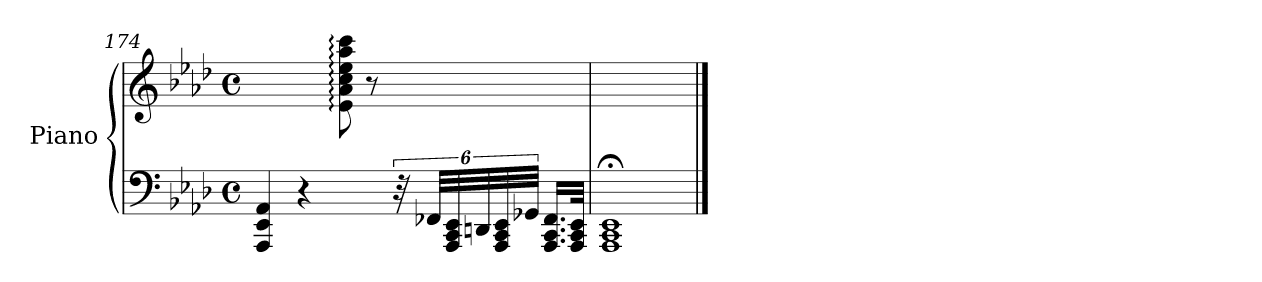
**kern	**kern
*part1	*part1
*staff2	*staff1
*I"Piano	*
*I'Pno	*
*clefF4	*clefG2
*k[b-e-a-d-]	*k[b-e-a-d-]
*M4/4	*M4/4
*met(c)	*met(c)
=174	=174
4AAA-/ 4EE-/ 4AA-/	2ryy
4r	.
4ryy	8e-\: 8a-\: 8cc\: 8ee-\: 8aa-\: 8ccc\:
.	8r
48r	4ryy
48FF-X/LLL	.
48AAA-/ 48CC/ 48EE-/	.
48DDn/	.
48AAA-/ 48CC/ 48EE-/	.
48GG-X/JJJ	.
16.AAA-/ 16.CC/ 16.FF-/LL	.
32AAA-/ 32CC/ 32EE-/JJk	.
=175	=175
1AAA-;< 1CC;< 1EE-;<	1ryy
==	==
*-	*-
